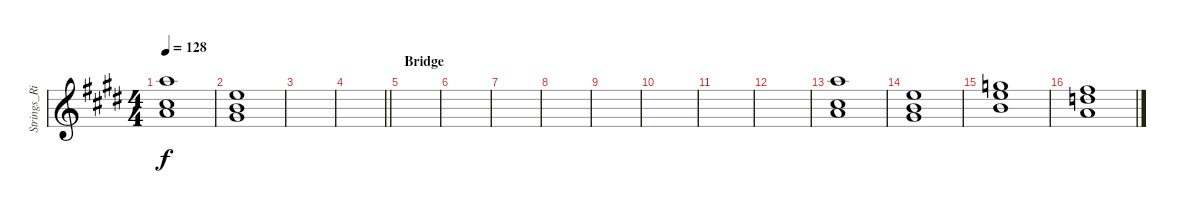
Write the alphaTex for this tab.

\track ("Strings_Right" "Strings_Ri") {instrument stringensemble1}
\staff {score}
\tuning (E5 B4 G4 D4 A3 E3) {hide}
\ts (4 4)
\tempo 128
\clef g2
\ks c#minor
(5.1 2.2 2.3).1{dy f} |
(0.1 0.2 1.3).1 |
|
\barLineRight lightlight
|
\section ("" "Bridge")
|
|
|
|
|
|
|
|
(5.1 2.2 2.3).1 |
(0.1 0.2 1.3).1 |
(0.1 0.2 12.3).1 |
(2.1 3.2 2.3).1
